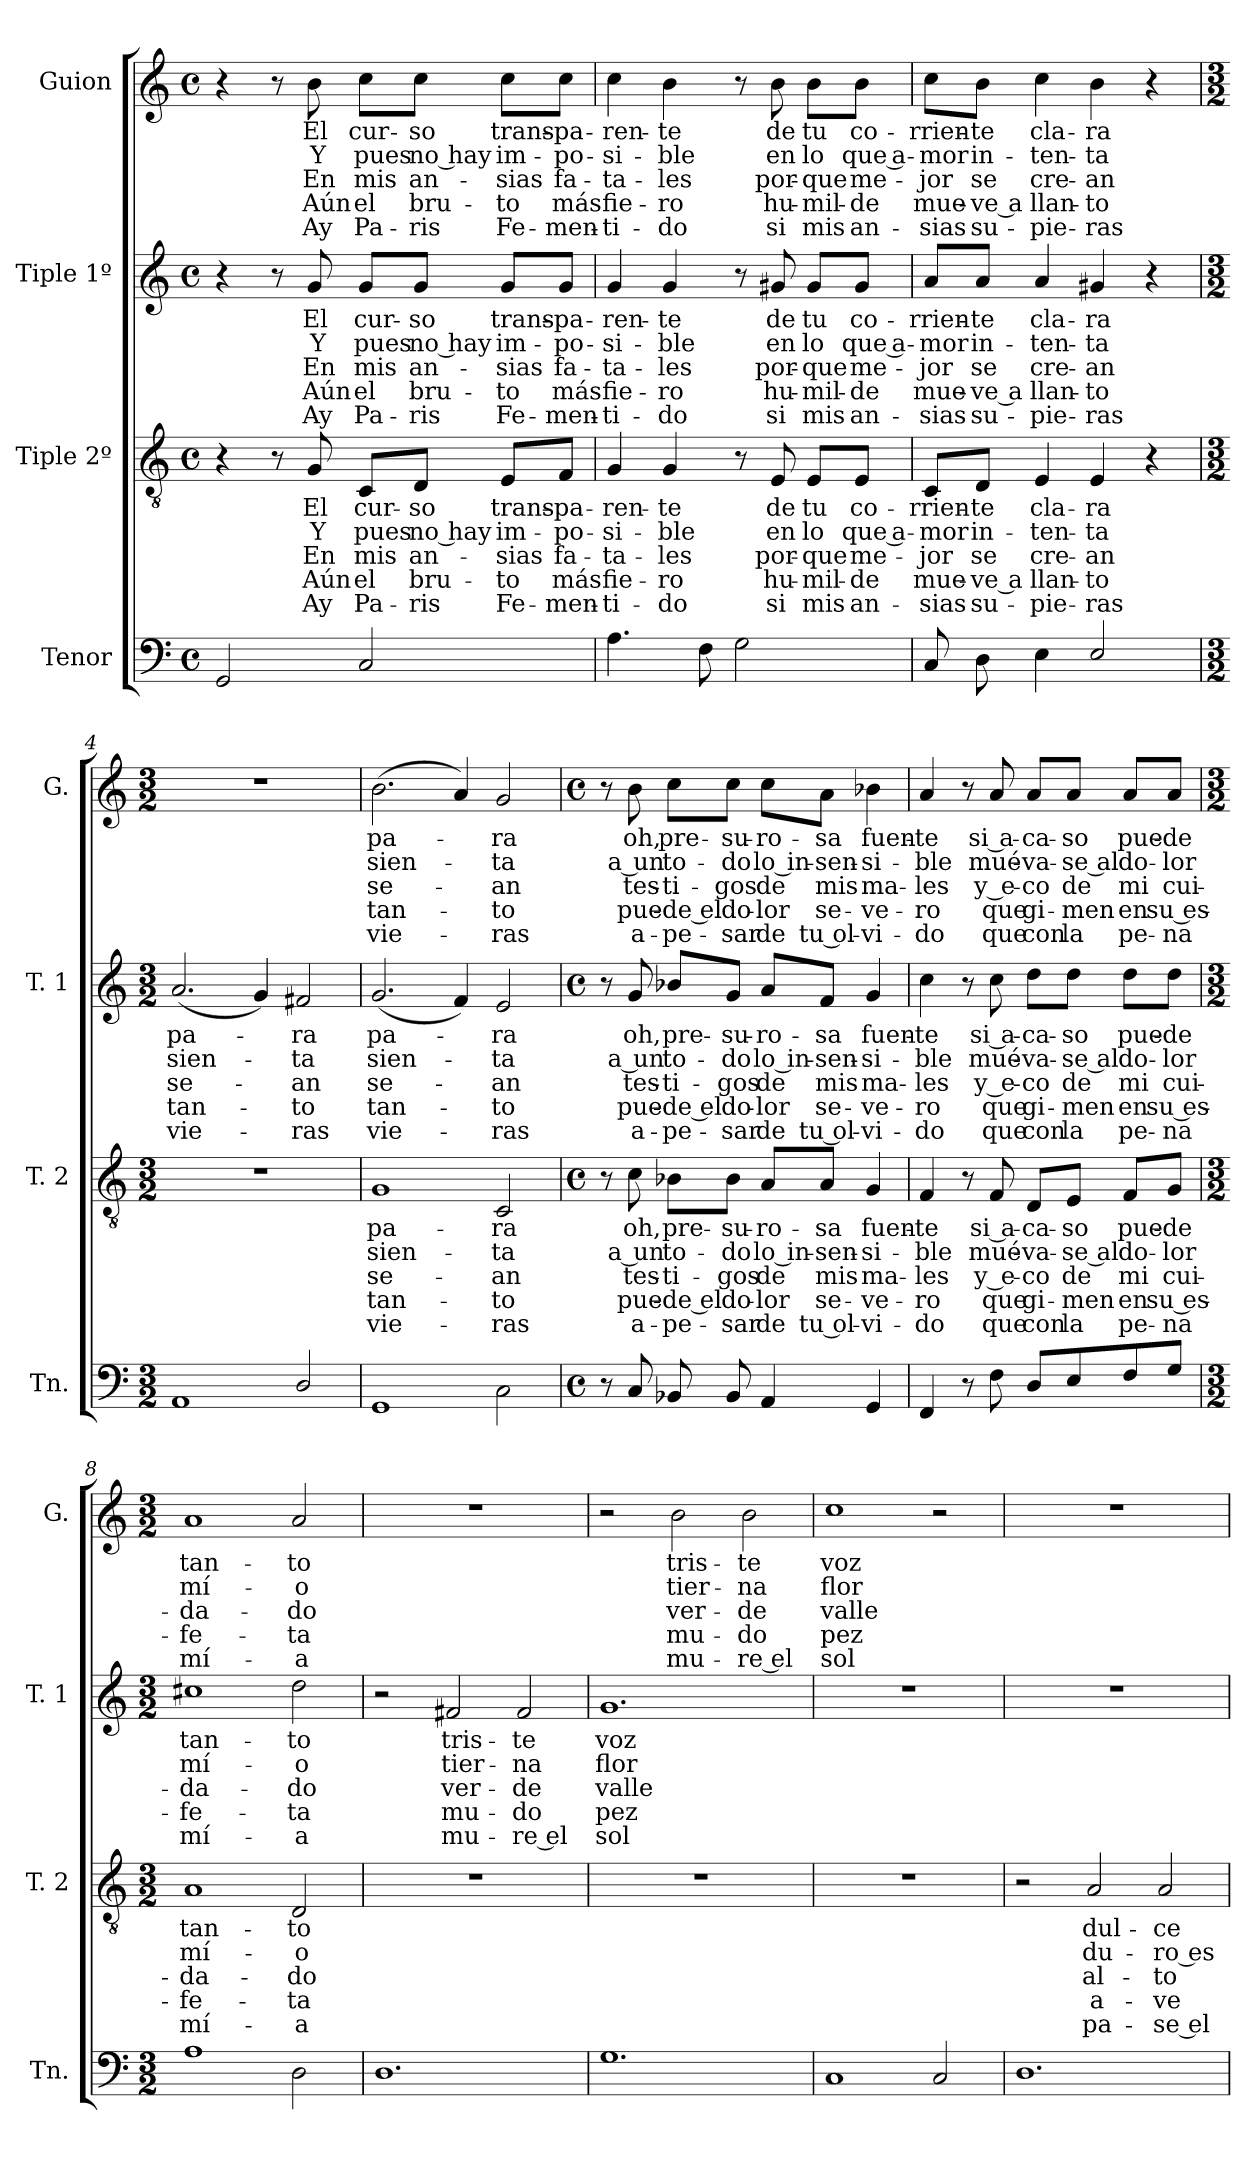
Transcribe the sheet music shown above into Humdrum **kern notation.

**kern	**kern	**text	**text	**text	**text	**text	**kern	**text	**text	**text	**text	**text	**kern	**text	**text	**text	**text	**text
*part4	*part3	*part3	*part3	*part3	*part3	*part3	*part2	*part2	*part2	*part2	*part2	*part2	*part1	*part1	*part1	*part1	*part1	*part1
*staff4	*staff3	*staff3	*staff3	*staff3	*staff3	*staff3	*staff2	*staff2	*staff2	*staff2	*staff2	*staff2	*staff1	*staff1	*staff1	*staff1	*staff1	*staff1
*I"Tenor	*I"Tiple 2º	*	*	*	*	*	*I"Tiple 1º	*	*	*	*	*	*I"Guion	*	*	*	*	*
*I'Tn.	*I'T. 2	*	*	*	*	*	*I'T. 1	*	*	*	*	*	*I'G.	*	*	*	*	*
*clefF4	*clefGv2	*	*	*	*	*	*clefG2	*	*	*	*	*	*clefG2	*	*	*	*	*
*M4/4	*M4/4	*	*	*	*	*	*M4/4	*	*	*	*	*	*M4/4	*	*	*	*	*
*met(c)	*met(c)	*	*	*	*	*	*met(c)	*	*	*	*	*	*met(c)	*	*	*	*	*
=1	=1	=1	=1	=1	=1	=1	=1	=1	=1	=1	=1	=1	=1	=1	=1	=1	=1	=1
2GG	4r	.	.	.	.	.	4r	.	.	.	.	.	4r	.	.	.	.	.
.	8r	.	.	.	.	.	8r	.	.	.	.	.	8r	.	.	.	.	.
.	8G/	El	Y	En	Aún	Ay	8g	El	Y	En	Aún	Ay	8b	El	Y	En	Aún	Ay
2C	8C/L	cur-	pues	mis	el	Pa-	8g/L	cur-	pues	mis	el	Pa-	8cc\L	cur-	pues	mis	el	Pa-
.	8D/J	-so	no hay	an-	bru-	-ris	8g/J	-so	no hay	an-	bru-	-ris	8cc\J	-so	no hay	an-	bru-	-ris
.	8E/L	trans-	im-	-sias	-to	Fe-	8g/L	trans-	im-	-sias	-to	Fe-	8cc\L	trans-	im-	-sias	-to	Fe-
.	8F/J	-pa-	-po-	fa-	más	-men-	8g/J	-pa-	-po-	fa-	más	-men-	8cc\J	-pa-	-po-	fa-	más	-men-
=2	=2	=2	=2	=2	=2	=2	=2	=2	=2	=2	=2	=2	=2	=2	=2	=2	=2	=2
4.A	4G	-ren-	-si-	-ta-	fie-	-ti-	4g	-ren-	-si-	-ta-	fie-	-ti-	4cc	-ren-	-si-	-ta-	fie-	-ti-
.	4G	-te	-ble	-les	-ro	-do	4g	-te	-ble	-les	-ro	-do	4b	-te	-ble	-les	-ro	-do
8F	.	.	.	.	.	.	.	.	.	.	.	.	.	.	.	.	.	.
2G	8r	.	.	.	.	.	8r	.	.	.	.	.	8r	.	.	.	.	.
.	8E	de	en	por-	hu-	si	8g#X	de	en	por-	hu-	si	8b	de	en	por-	hu-	si
.	8E/L	tu	lo	-que	-mil-	mis	8g#/L	tu	lo	-que	-mil-	mis	8b\L	tu	lo	-que	-mil-	mis
.	8E/J	co-	que a-	me-	-de	an-	8g#/J	co-	que a-	me-	-de	an-	8b\J	co-	que a-	me-	-de	an-
=3	=3	=3	=3	=3	=3	=3	=3	=3	=3	=3	=3	=3	=3	=3	=3	=3	=3	=3
8C	8C/L	-rrien-	-mor	-jor	mue-	-sias	8a/L	-rrien-	-mor	-jor	mue-	-sias	8cc\L	-rrien-	-mor	-jor	mue-	-sias
8D	8D/J	-te	in-	se	-ve a	su-	8a/J	-te	in-	se	-ve a	su-	8b\J	-te	in-	se	-ve a	su-
4E\	4E	cla-	-ten-	cre-	llan-	-pie-	4a	cla-	-ten-	cre-	llan-	-pie-	4cc	cla-	-ten-	cre-	llan-	-pie-
2E/	4E	-ra	-ta	-an	-to	-ras	4g#X	-ra	-ta	-an	-to	-ras	4b	-ra	-ta	-an	-to	-ras
.	4r	.	.	.	.	.	4r	.	.	.	.	.	4r	.	.	.	.	.
=4	=4	=4	=4	=4	=4	=4	=4	=4	=4	=4	=4	=4	=4	=4	=4	=4	=4	=4
*M3/2	*M3/2	*	*	*	*	*	*M3/2	*	*	*	*	*	*M3/2	*	*	*	*	*
1AA\	1.r	.	.	.	.	.	(2.a	pa-	sien-	se-	tan-	vie-	1.r	.	.	.	.	.
.	.	.	.	.	.	.	4g)	.	.	.	.	.	.	.	.	.	.	.
2D/	.	.	.	.	.	.	2f#X	-ra	-ta	-an	-to	-ras	.	.	.	.	.	.
=5	=5	=5	=5	=5	=5	=5	=5	=5	=5	=5	=5	=5	=5	=5	=5	=5	=5	=5
1GG\	1G	pa-	sien-	se-	tan-	vie-	(2.g	pa-	sien-	se-	tan-	vie-	(2.b	pa-	sien-	se-	tan-	vie-
.	.	.	.	.	.	.	4f)	.	.	.	.	.	4a)	.	.	.	.	.
2C\	2C	-ra	-ta	-an	-to	-ras	2e	-ra	-ta	-an	-to	-ras	2g	-ra	-ta	-an	-to	-ras
=6	=6	=6	=6	=6	=6	=6	=6	=6	=6	=6	=6	=6	=6	=6	=6	=6	=6	=6
*M4/4	*M4/4	*	*	*	*	*	*M4/4	*	*	*	*	*	*M4/4	*	*	*	*	*
*met(c)	*met(c)	*	*	*	*	*	*met(c)	*	*	*	*	*	*met(c)	*	*	*	*	*
8r	8r	.	.	.	.	.	8r	.	.	.	.	.	8r	.	.	.	.	.
8C	8c	oh,	a un	tes-	pue-	a-	8g	oh,	a un	tes-	pue-	a-	8b	oh,	a un	tes-	pue-	a-
8BB-X	8B-X\L	pre-	to-	-ti-	-de el	-pe-	8b-X/L	pre-	to-	-ti-	-de el	-pe-	8cc\L	pre-	to-	-ti-	-de el	-pe-
8BB-	8B-\J	-su-	-do	-gos	do-	-sar	8g/J	-su-	-do	-gos	do-	-sar	8cc\J	-su-	-do	-gos	do-	-sar
4AA/	8A/L	-ro-	lo in-	de	-lor	de	8a/L	-ro-	lo in-	de	-lor	de	8cc\L	-ro-	lo in-	de	-lor	de
.	8A/J	-sa	-sen-	mis	se-	tu ol-	8f/J	-sa	-sen-	mis	se-	tu ol-	8a\J	-sa	-sen-	mis	se-	tu ol-
4GG	4G	fuen-	-si-	ma-	-ve-	-vi-	4g	fuen-	-si-	ma-	-ve-	-vi-	4b-X	fuen-	-si-	ma-	-ve-	-vi-
=7	=7	=7	=7	=7	=7	=7	=7	=7	=7	=7	=7	=7	=7	=7	=7	=7	=7	=7
4FF	4F	-te	-ble	-les	-ro	-do	4cc	-te	-ble	-les	-ro	-do	4a	-te	-ble	-les	-ro	-do
8r	8r	.	.	.	.	.	8r	.	.	.	.	.	8r	.	.	.	.	.
8F	8F	si a-	mué-	y e-	que	que	8cc	si a-	mué-	y e-	que	que	8a	si a-	mué-	y e-	que	que
8DL	8D/L	-ca-	-va-	-co	gi-	con	8dd\L	-ca-	-va-	-co	gi-	con	8a/L	-ca-	-va-	-co	gi-	con
8E	8E/J	-so	-se al	de	-men	la	8dd\J	-so	-se al	de	-men	la	8a/J	-so	-se al	de	-men	la
8F	8F/L	pue-	do-	mi	en	pe-	8dd\L	pue-	do-	mi	en	pe-	8a/L	pue-	do-	mi	en	pe-
8G/J	8G/J	-de	-lor	cui-	su es-	-na	8dd\J	-de	-lor	cui-	su es-	-na	8a/J	-de	-lor	cui-	su es-	-na
=8	=8	=8	=8	=8	=8	=8	=8	=8	=8	=8	=8	=8	=8	=8	=8	=8	=8	=8
*M3/2	*M3/2	*	*	*	*	*	*M3/2	*	*	*	*	*	*M3/2	*	*	*	*	*
1A	1A	tan-	mí-	-da-	-fe-	mí-	1cc#X	tan-	mí-	-da-	-fe-	mí-	1a	tan-	mí-	-da-	-fe-	mí-
2D	2D	-to	-o	-do	-ta	-a	2dd	-to	-o	-do	-ta	-a	2a	-to	-o	-do	-ta	-a
=9	=9	=9	=9	=9	=9	=9	=9	=9	=9	=9	=9	=9	=9	=9	=9	=9	=9	=9
1.D	1.r	.	.	.	.	.	2r	.	.	.	.	.	1.r	.	.	.	.	.
.	.	.	.	.	.	.	2f#X	tris-	tier-	ver-	mu-	mu-	.	.	.	.	.	.
.	.	.	.	.	.	.	2f#	-te	-na	-de	-do	-re el	.	.	.	.	.	.
=10	=10	=10	=10	=10	=10	=10	=10	=10	=10	=10	=10	=10	=10	=10	=10	=10	=10	=10
1.G	1.r	.	.	.	.	.	1.g	voz	flor	valle	pez	sol	2r	.	.	.	.	.
.	.	.	.	.	.	.	.	.	.	.	.	.	2b	tris-	tier-	ver-	mu-	mu-
.	.	.	.	.	.	.	.	.	.	.	.	.	2b	-te	-na	-de	-do	-re el
=11	=11	=11	=11	=11	=11	=11	=11	=11	=11	=11	=11	=11	=11	=11	=11	=11	=11	=11
1C	1.r	.	.	.	.	.	1.r	.	.	.	.	.	1cc	voz	flor	valle	pez	sol
2C	.	.	.	.	.	.	.	.	.	.	.	.	2r	.	.	.	.	.
=12	=12	=12	=12	=12	=12	=12	=12	=12	=12	=12	=12	=12	=12	=12	=12	=12	=12	=12
1.D	2r	.	.	.	.	.	1.r	.	.	.	.	.	1.r	.	.	.	.	.
.	2A	dul-	du-	al-	a-	pa-	.	.	.	.	.	.	.	.	.	.	.	.
.	2A	-ce	ro es-	-to	-ve	-se el	.	.	.	.	.	.	.	.	.	.	.	.
=	=	=	=	=	=	=	=	=	=	=	=	=	=	=	=	=	=	=
*-	*-	*-	*-	*-	*-	*-	*-	*-	*-	*-	*-	*-	*-	*-	*-	*-	*-	*-
